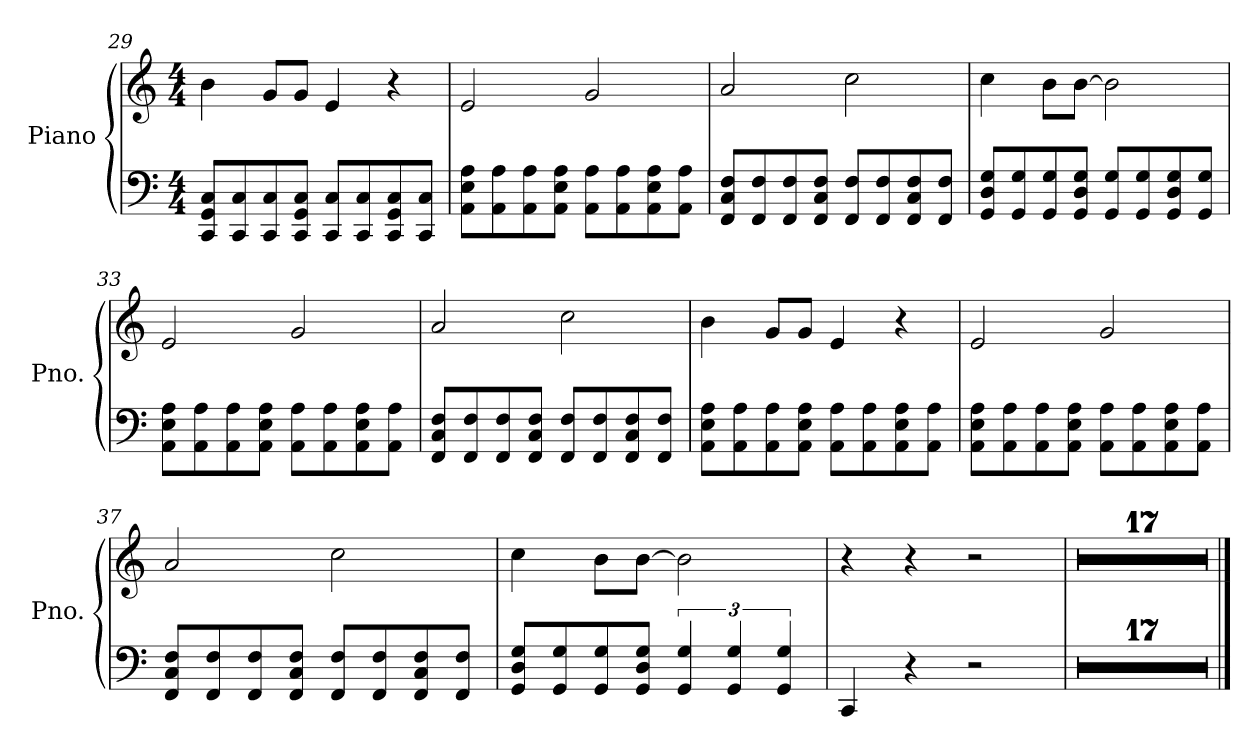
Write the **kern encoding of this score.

**kern	**kern
*part1	*part1
*staff2	*staff1
*I"Piano	*
*I'Pno.	*
*clefF4	*clefG2
*k[]	*k[]
*M4/4	*M4/4
=29	=29
8CC/ 8GG/ 8C/L	4b\
8CC/ 8C/	.
8CC/ 8C/	8g/L
8CC/ 8GG/ 8C/J	8g/J
8CC/ 8C/L	4e/
8CC/ 8C/	.
8CC/ 8GG/ 8C/	4r
8CC/ 8C/J	.
!!LO:LB:g=z
=30	=30
8AA\ 8E\ 8A\L	2e/
8AA\ 8A\	.
8AA\ 8A\	.
8AA\ 8E\ 8A\J	.
8AA\ 8A\L	2g/
8AA\ 8A\	.
8AA\ 8E\ 8A\	.
8AA\ 8A\J	.
=31	=31
8FF/ 8C/ 8F/L	2a/
8FF/ 8F/	.
8FF/ 8F/	.
8FF/ 8C/ 8F/J	.
8FF/ 8F/L	2cc\
8FF/ 8F/	.
8FF/ 8C/ 8F/	.
8FF/ 8F/J	.
=32	=32
8GG/ 8D/ 8G/L	4cc\
8GG/ 8G/	.
8GG/ 8G/	8b\L
8GG/ 8D/ 8G/J	[8b\J
8GG/ 8G/L	2b\]
8GG/ 8G/	.
8GG/ 8D/ 8G/	.
8GG/ 8G/J	.
=33	=33
8AA\ 8E\ 8A\L	2e/
8AA\ 8A\	.
8AA\ 8A\	.
8AA\ 8E\ 8A\J	.
8AA\ 8A\L	2g/
8AA\ 8A\	.
8AA\ 8E\ 8A\	.
8AA\ 8A\J	.
=34	=34
8FF/ 8C/ 8F/L	2a/
8FF/ 8F/	.
8FF/ 8F/	.
8FF/ 8C/ 8F/J	.
8FF/ 8F/L	2cc\
8FF/ 8F/	.
8FF/ 8C/ 8F/	.
8FF/ 8F/J	.
!!LO:LB:g=z
=35	=35
8AA\ 8E\ 8A\L	4b\
8AA\ 8A\	.
8AA\ 8A\	8g/L
8AA\ 8E\ 8A\J	8g/J
8AA\ 8A\L	4e/
8AA\ 8A\	.
8AA\ 8E\ 8A\	4r
8AA\ 8A\J	.
=36	=36
8AA\ 8E\ 8A\L	2e/
8AA\ 8A\	.
8AA\ 8A\	.
8AA\ 8E\ 8A\J	.
8AA\ 8A\L	2g/
8AA\ 8A\	.
8AA\ 8E\ 8A\	.
8AA\ 8A\J	.
=37	=37
8FF/ 8C/ 8F/L	2a/
8FF/ 8F/	.
8FF/ 8F/	.
8FF/ 8C/ 8F/J	.
8FF/ 8F/L	2cc\
8FF/ 8F/	.
8FF/ 8C/ 8F/	.
8FF/ 8F/J	.
=38	=38
8GG/ 8D/ 8G/L	4cc\
8GG/ 8G/	.
8GG/ 8G/	8b\L
8GG/ 8D/ 8G/J	[8b\J
6GG/ 6G/	2b\]
6GG/ 6G/	.
6GG/ 6G/	.
=39	=39
4CC/	4r
4r	4r
2r	2r
=40	=40
1r	1r
=41	=41
1r	1r
=42	=42
1r	1r
!!LO:LB:g=z
=43	=43
1r	1r
=44	=44
1r	1r
=45	=45
1r	1r
=46	=46
1r	1r
=47	=47
1r	1r
=48	=48
1r	1r
=49	=49
1r	1r
=50	=50
1r	1r
=51	=51
1r	1r
=52	=52
1r	1r
=53	=53
1r	1r
=54	=54
1r	1r
=55	=55
1r	1r
=56	=56
1r	1r
==	==
*-	*-
